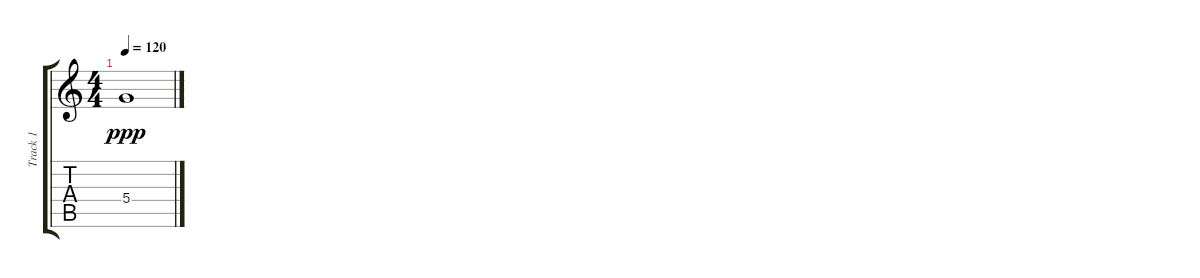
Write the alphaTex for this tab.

\track ("Track 1" "Track 1") {instrument acousticguitarsteel}
\staff {score tabs}
\tuning (E4 B3 G3 D3 A2 E2) {hide}
\ts (4 4)
\tempo 120
\clef g2
\ks c
5.4.1{dy ppp}
